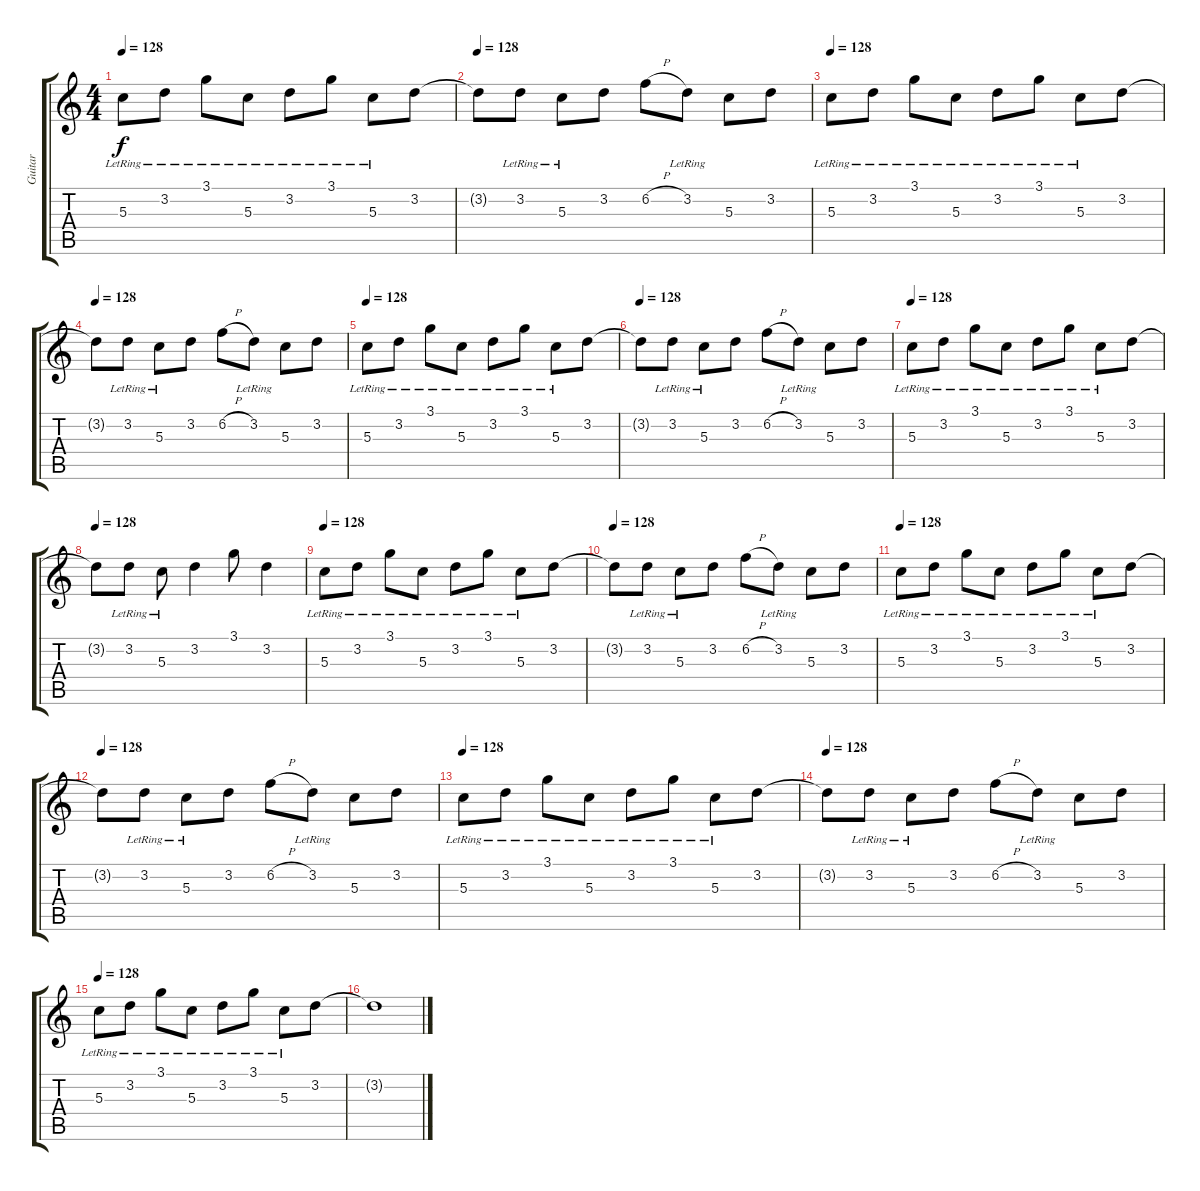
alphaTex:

\track ("Guitar" "Guitar") {instrument overdrivenguitar}
\staff {score tabs}
\tuning (E4 B3 G3 D3 A2 E2) {hide}
\ts (4 4)
\tempo 128
\clef g2
\ks c
5.3{lr}.8{dy f} 3.2{lr}.8 3.1{lr}.8 5.3{lr}.8 3.2{lr}.8 3.1{lr}.8 5.3{lr}.8 3.2.8 |
\tempo 128
3.2{t}.8 3.2{lr}.8 5.3{lr}.8 3.2.8 6.2{h}.8 3.2{lr}.8 5.3.8 3.2.8 |
\tempo 128
5.3{lr}.8 3.2{lr}.8 3.1{lr}.8 5.3{lr}.8 3.2{lr}.8 3.1{lr}.8 5.3{lr}.8 3.2.8 |
\tempo 128
3.2{t}.8 3.2{lr}.8 5.3{lr}.8 3.2.8 6.2{h}.8 3.2{lr}.8 5.3.8 3.2.8 |
\tempo 128
5.3{lr}.8 3.2{lr}.8 3.1{lr}.8 5.3{lr}.8 3.2{lr}.8 3.1{lr}.8 5.3{lr}.8 3.2.8 |
\tempo 128
3.2{t}.8 3.2{lr}.8 5.3{lr}.8 3.2.8 6.2{h}.8 3.2{lr}.8 5.3.8 3.2.8 |
\tempo 128
5.3{lr}.8 3.2{lr}.8 3.1{lr}.8 5.3{lr}.8 3.2{lr}.8 3.1{lr}.8 5.3{lr}.8 3.2.8 |
\tempo 128
3.2{t}.8 3.2{lr}.8 5.3{lr}.8 3.2.4 3.1.8 3.2.4 |
\tempo 128
5.3{lr}.8 3.2{lr}.8 3.1{lr}.8 5.3{lr}.8 3.2{lr}.8 3.1{lr}.8 5.3{lr}.8 3.2.8 |
\tempo 128
3.2{t}.8 3.2{lr}.8 5.3{lr}.8 3.2.8 6.2{h}.8 3.2{lr}.8 5.3.8 3.2.8 |
\tempo 128
5.3{lr}.8 3.2{lr}.8 3.1{lr}.8 5.3{lr}.8 3.2{lr}.8 3.1{lr}.8 5.3{lr}.8 3.2.8 |
\tempo 128
3.2{t}.8 3.2{lr}.8 5.3{lr}.8 3.2.8 6.2{h}.8 3.2{lr}.8 5.3.8 3.2.8 |
\tempo 128
5.3{lr}.8 3.2{lr}.8 3.1{lr}.8 5.3{lr}.8 3.2{lr}.8 3.1{lr}.8 5.3{lr}.8 3.2.8 |
\tempo 128
3.2{t}.8 3.2{lr}.8 5.3{lr}.8 3.2.8 6.2{h}.8 3.2{lr}.8 5.3.8 3.2.8 |
\tempo 128
5.3{lr}.8 3.2{lr}.8 3.1{lr}.8 5.3{lr}.8 3.2{lr}.8 3.1{lr}.8 5.3{lr}.8 3.2.8 |
3.2{t}.1
